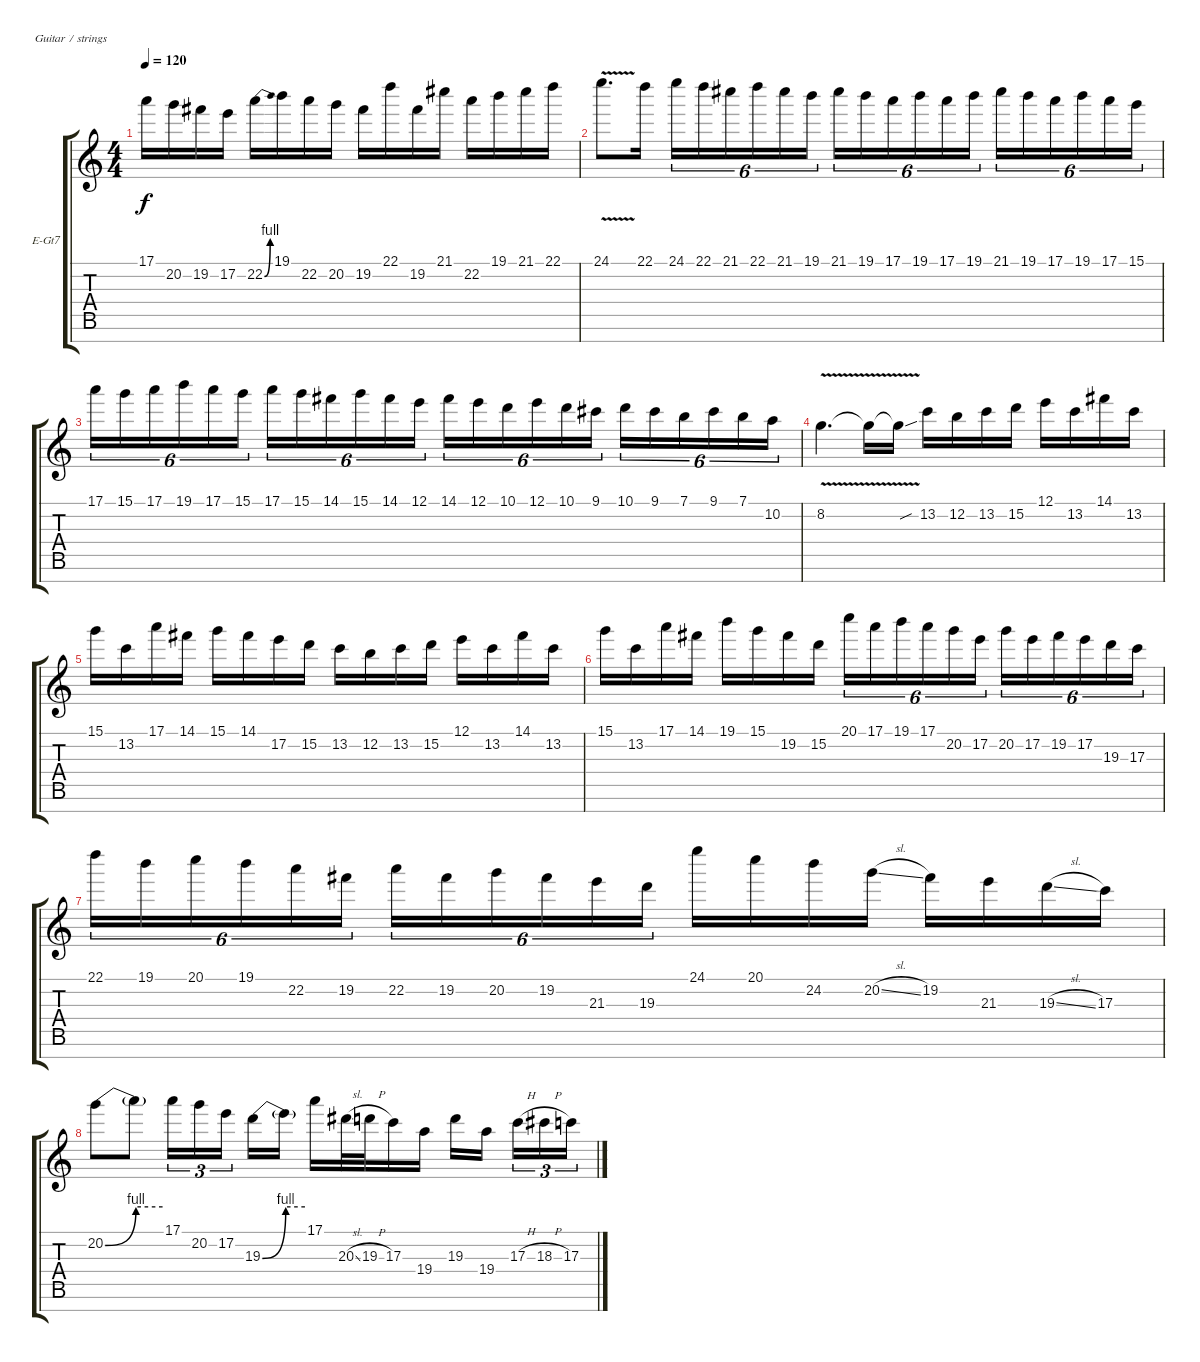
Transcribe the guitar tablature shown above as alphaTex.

\bracketExtendMode groupsimilarinstruments
\firstSystemTrackNameOrientation horizontal
\otherSystemsTrackNameOrientation horizontal
\track ("Track 1" "E-Gt7") {instrument distortionguitar}
\staff {score tabs}
\tuning (E4 B3 G3 D3 A2 E2 B1)
\ts (4 4)
\tempo 120
\clef g2
\ks c
17.1.16{dy f} 20.2.16 19.2.16 17.2.16 22.2{be (bend 0 0 60 4)}.16 19.1.16 22.2.16 20.2.16 19.2.16 22.1.16 19.2.16 21.1.16 22.2.16 19.1.16 21.1.16 22.1.16 |
24.1{v}.8{d} 22.1.16 24.1.16{tu (6 4)} 22.1.16{tu (6 4)} 21.1.16{tu (6 4)} 22.1.16{tu (6 4)} 21.1.16{tu (6 4)} 19.1.16{tu (6 4)} 21.1.16{tu (6 4)} 19.1.16{tu (6 4)} 17.1.16{tu (6 4)} 19.1.16{tu (6 4)} 17.1.16{tu (6 4)} 19.1.16{tu (6 4)} 21.1.16{tu (6 4)} 19.1.16{tu (6 4)} 17.1.16{tu (6 4)} 19.1.16{tu (6 4)} 17.1.16{tu (6 4)} 15.1.16{tu (6 4)} |
17.1.16{tu (6 4)} 15.1.16{tu (6 4)} 17.1.16{tu (6 4)} 19.1.16{tu (6 4)} 17.1.16{tu (6 4)} 15.1.16{tu (6 4)} 17.1.16{tu (6 4)} 15.1.16{tu (6 4)} 14.1.16{tu (6 4)} 15.1.16{tu (6 4)} 14.1.16{tu (6 4)} 12.1.16{tu (6 4)} 14.1.16{tu (6 4)} 12.1.16{tu (6 4)} 10.1.16{tu (6 4)} 12.1.16{tu (6 4)} 10.1.16{tu (6 4)} 9.1.16{tu (6 4)} 10.1.16{tu (6 4)} 9.1.16{tu (6 4)} 7.1.16{tu (6 4)} 9.1.16{tu (6 4)} 7.1.16{tu (6 4)} 10.2.16{tu (6 4)} |
8.2{v}.4{d} 8.2{v t}.16 8.2{v sou t}.16 13.2.16 12.2.16 13.2.16 15.2.16 12.1.16 13.2.16 14.1.16 13.2.16 |
15.1.16 13.2.16 17.1.16 14.1.16 15.1.16 14.1.16 17.2.16 15.2.16 13.2.16 12.2.16 13.2.16 15.2.16 12.1.16 13.2.16 14.1.16 13.2.16 |
15.1.16 13.2.16 17.1.16 14.1.16 19.1.16 15.1.16 19.2.16 15.2.16 20.1.16{tu (6 4)} 17.1.16{tu (6 4)} 19.1.16{tu (6 4)} 17.1.16{tu (6 4)} 20.2.16{tu (6 4)} 17.2.16{tu (6 4)} 20.2.16{tu (6 4)} 17.2.16{tu (6 4)} 19.2.16{tu (6 4)} 17.2.16{tu (6 4)} 19.3.16{tu (6 4)} 17.3.16{tu (6 4)} |
22.1.16{tu (6 4)} 19.1.16{tu (6 4)} 20.1.16{tu (6 4)} 19.1.16{tu (6 4)} 22.2.16{tu (6 4)} 19.2.16{tu (6 4)} 22.2.16{tu (6 4)} 19.2.16{tu (6 4)} 20.2.16{tu (6 4)} 19.2.16{tu (6 4)} 21.3.16{tu (6 4)} 19.3.16{tu (6 4)} 24.1.16 20.1.16 24.2.16 20.2{sl}.16 19.2.16 21.3.16 19.3{sl}.16 17.3.16 |
20.2{be (bend 0 0 60 4)}.8 20.2{be (hold 0 4 60 4) t}.8 17.1.16{tu (3 2)} 20.2.16{tu (3 2)} 17.2.16{tu (3 2)} 19.3{be (bend 0 0 60 4)}.16 19.3{be (hold 0 4 60 4) t}.16 17.1.16 20.3{sl}.32 19.3{h}.32 17.3.16 19.4.16 19.3.16 19.4.16 17.3{h}.16{tu (3 2)} 18.3{h}.16{tu (3 2)} 17.3.16{tu (3 2)}
